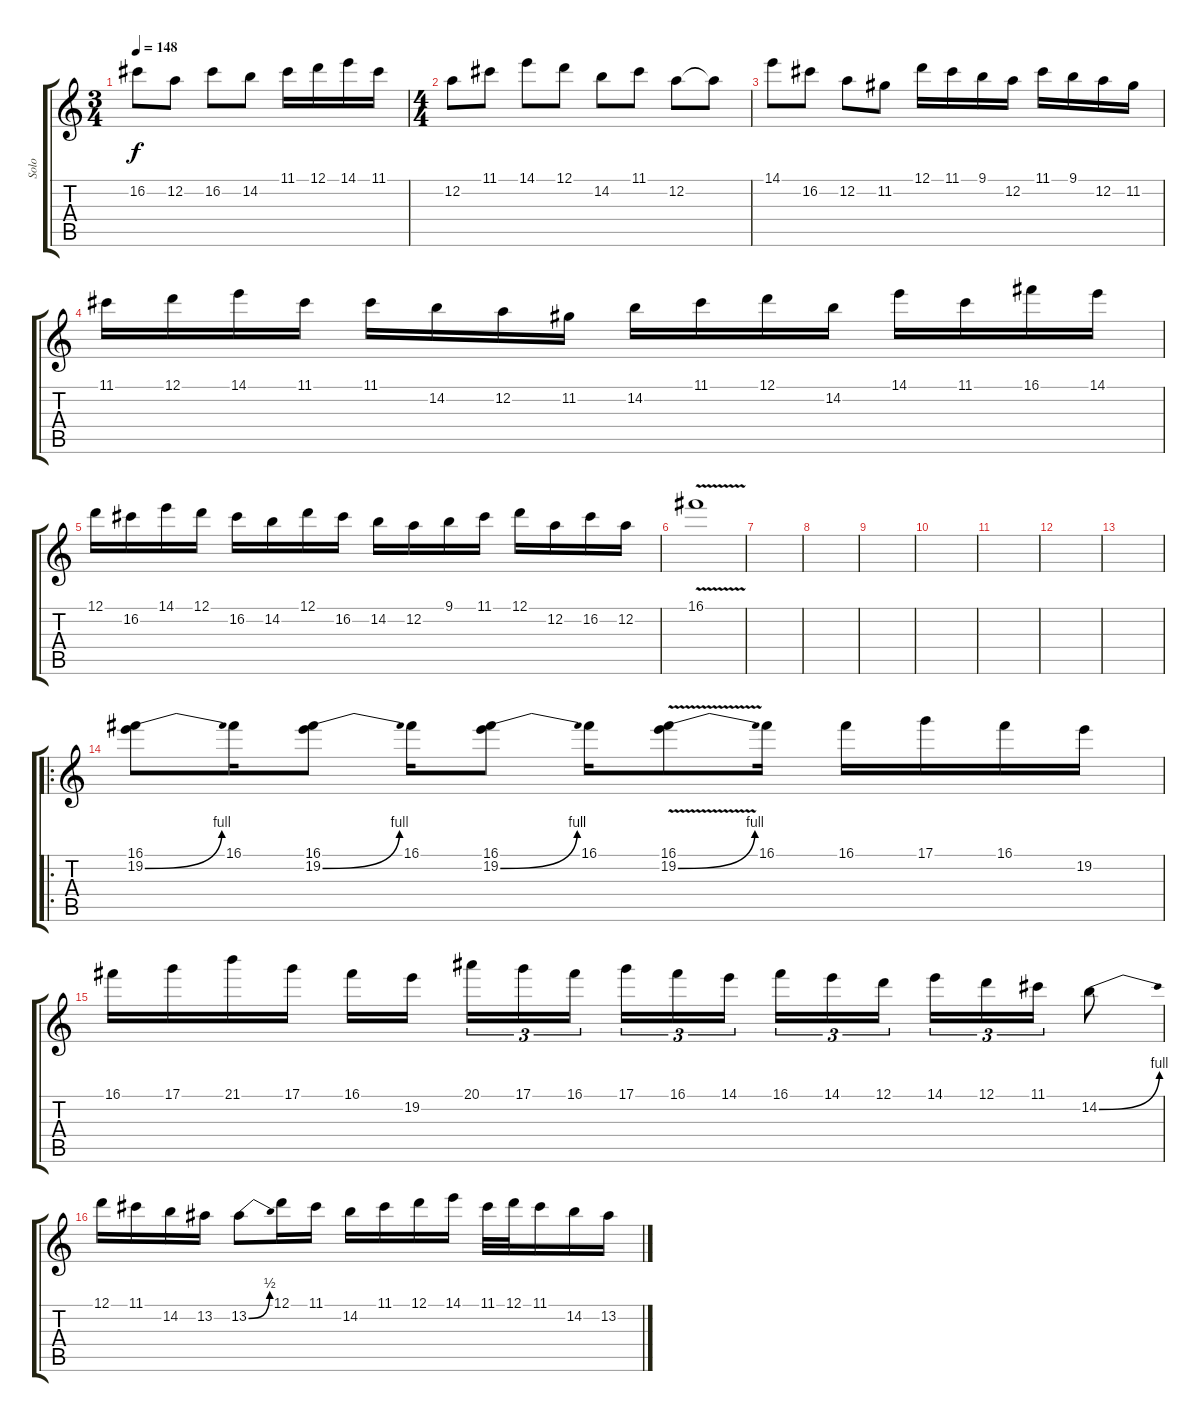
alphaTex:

\track ("Solo" "Solo") {instrument distortionguitar}
\staff {score tabs}
\tuning (D4 A3 F3 C3 G2 C2) {hide}
\ts (3 4)
\tempo 148
\clef g2
\ks c
16.2{t}.8{dy f} 12.2.8 16.2.8 14.2.8 11.1.16 12.1.16 14.1.16 11.1.16 |
\ts (4 4)
12.2.8 11.1.8 14.1.8 12.1.8 14.2.8 11.1.8 12.2.8 12.2{t}.8 |
14.1.8 16.2.8 12.2.8 11.2.8 12.1.16 11.1.16 9.1.16 12.2.16 11.1.16 9.1.16 12.2.16 11.2.16 |
11.1.16 12.1.16 14.1.16 11.1.16 11.1.16 14.2.16 12.2.16 11.2.16 14.2.16 11.1.16 12.1.16 14.2.16 14.1.16 11.1.16 16.1.16 14.1.16 |
12.1.16 16.2.16 14.1.16 12.1.16 16.2.16 14.2.16 12.1.16 16.2.16 14.2.16 12.2.16 9.1.16 11.1.16 12.1.16 12.2.16 16.2.16 12.2.16 |
16.1{v}.1{volume 0} |
|
|
|
|
|
|
|
\ro
(16.1 19.2{be (bend 0 0 60 4)}).8{volume 14} 16.1.16 (16.1 19.2{be (bend 0 0 60 4)}).8 16.1.16 (16.1 19.2{be (bend 0 0 60 4)}).8 16.1.16 (16.1 19.2{be (bend 0 0 60 4) v}).8 16.1.16 16.1.16 17.1.16 16.1.16 19.2.16 |
16.1.16 17.1.16 21.1.16 17.1.16 16.1.16 19.2.16 20.1.16{tu (3 2)} 17.1.16{tu (3 2)} 16.1.16{tu (3 2)} 17.1.16{tu (3 2)} 16.1.16{tu (3 2)} 14.1.16{tu (3 2)} 16.1.16{tu (3 2)} 14.1.16{tu (3 2)} 12.1.16{tu (3 2)} 14.1.16{tu (3 2)} 12.1.16{tu (3 2)} 11.1.16{tu (3 2)} 14.2{be (bend 0 0 60 4)}.8 |
12.1.16 11.1.16 14.2.16 13.2.16 13.2{be (bend 0 0 60 2)}.8 12.1.16 11.1.16 14.2.16 11.1.16 12.1.16 14.1.16 11.1.32 12.1.32 11.1.16 14.2.16 13.2.16
